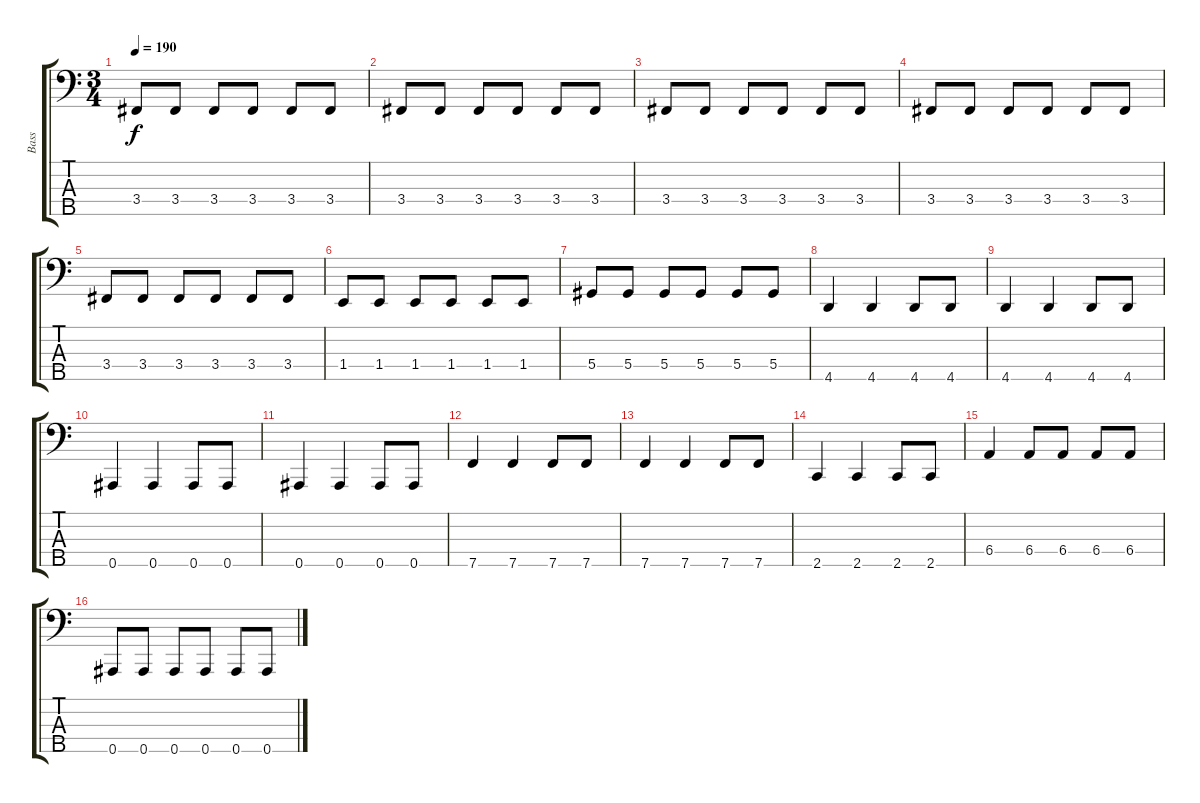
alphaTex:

\track ("Bass" "Bass") {instrument electricbasspick}
\staff {score tabs}
\tuning (Gb2 Db2 Ab1 Eb1 Bb0) {hide}
\ts (3 4)
\tempo 190
\clef f4
\ks c
3.4.8{dy f} 3.4.8 3.4.8 3.4.8 3.4.8 3.4.8 |
3.4.8 3.4.8 3.4.8 3.4.8 3.4.8 3.4.8 |
3.4.8 3.4.8 3.4.8 3.4.8 3.4.8 3.4.8 |
3.4.8 3.4.8 3.4.8 3.4.8 3.4.8 3.4.8 |
3.4.8 3.4.8 3.4.8 3.4.8 3.4.8 3.4.8 |
1.4.8 1.4.8 1.4.8 1.4.8 1.4.8 1.4.8 |
5.4.8 5.4.8 5.4.8 5.4.8 5.4.8 5.4.8 |
4.5.4 4.5.4 4.5.8 4.5.8 |
4.5.4 4.5.4 4.5.8 4.5.8 |
0.5.4 0.5.4 0.5.8 0.5.8 |
0.5.4 0.5.4 0.5.8 0.5.8 |
7.5.4 7.5.4 7.5.8 7.5.8 |
7.5.4 7.5.4 7.5.8 7.5.8 |
2.5.4 2.5.4 2.5.8 2.5.8 |
6.4.4 6.4.8 6.4.8 6.4.8 6.4.8 |
0.5.8 0.5.8 0.5.8 0.5.8 0.5.8 0.5.8
